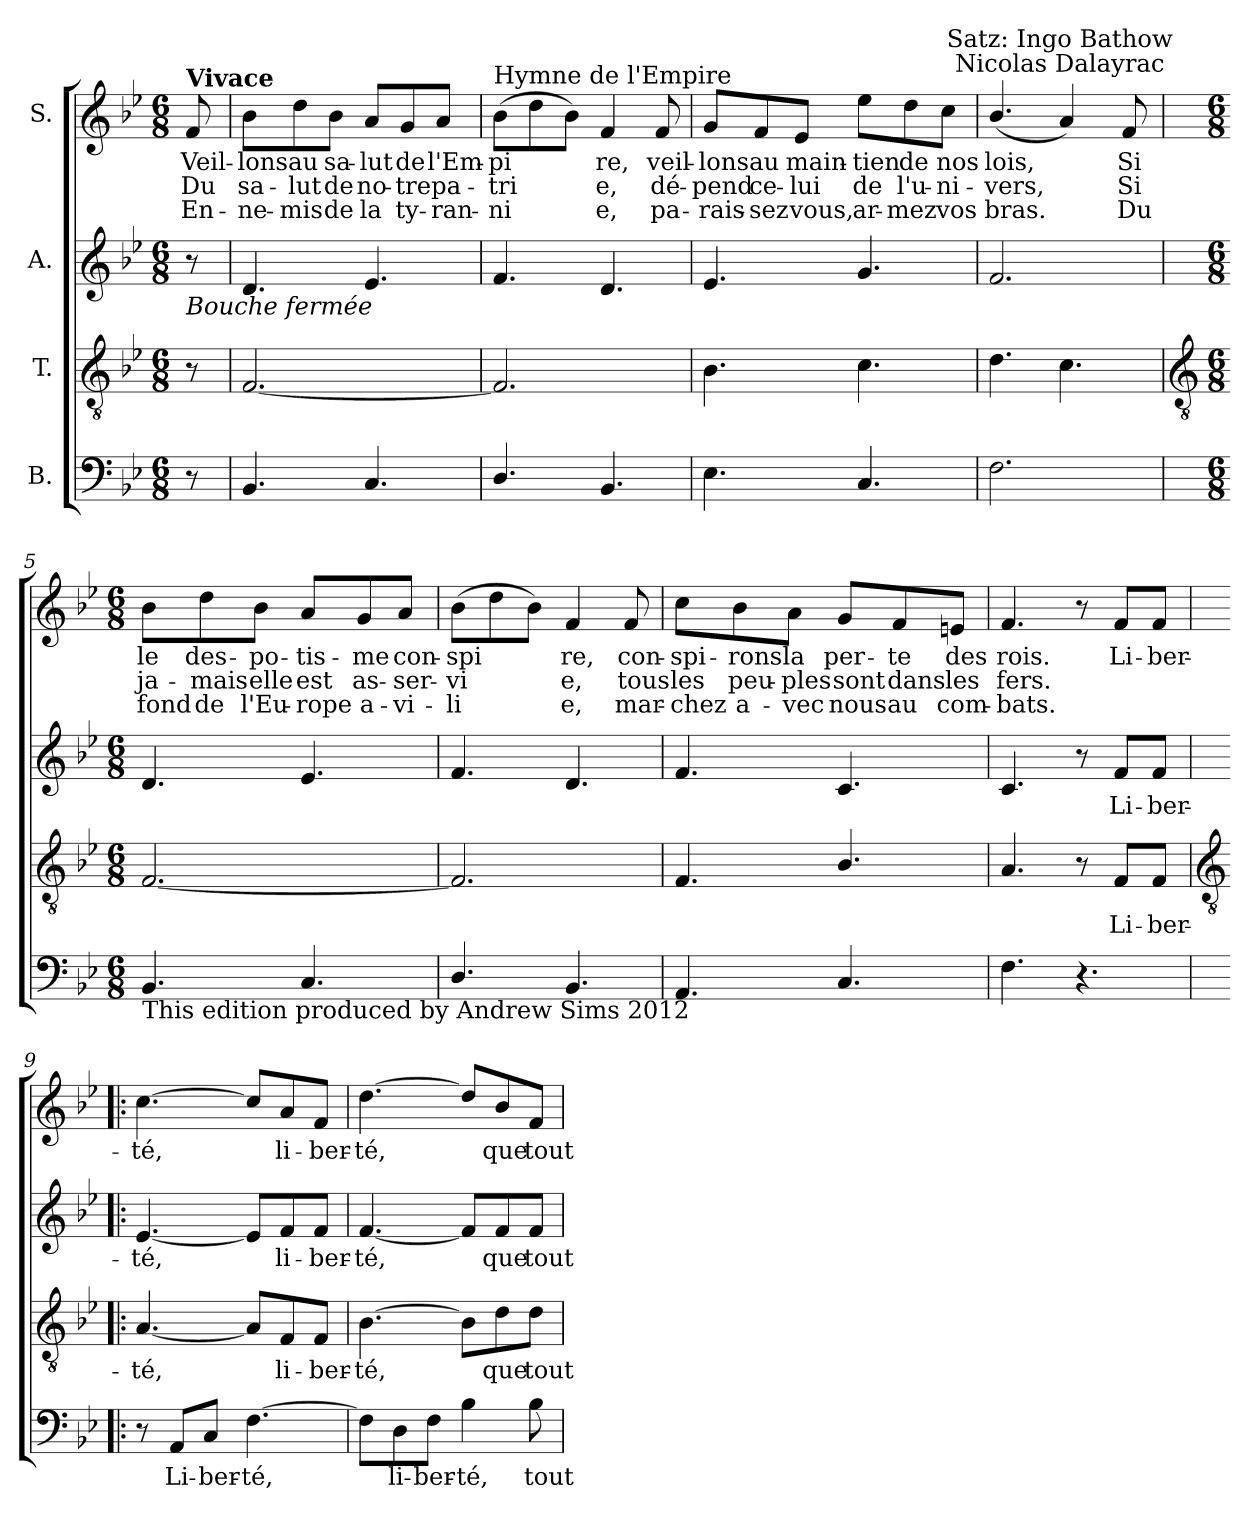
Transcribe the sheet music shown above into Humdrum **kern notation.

**kern	**text	**kern	**text	**kern	**text	**kern	**text	**text	**text
*part4	*part4	*part3	*part3	*part2	*part2	*part1	*part1	*part1	*part1
*staff4	*staff4	*staff3	*staff3	*staff2	*staff2	*staff1	*staff1	*staff1	*staff1
*I"B.	*	*I"T.	*	*I"A.	*	*I"S.	*	*	*
*clefF4	*	*clefGv2	*	*clefG2	*	*clefG2	*	*	*
*k[b-e-]	*	*k[b-e-]	*	*k[b-e-]	*	*k[b-e-]	*	*	*
*B-:	*	*B-:	*	*B-:	*	*B-:	*	*	*
*M6/8	*	*M6/8	*	*M6/8	*	*M6/8	*	*	*
=	=	=	=	=	=	=	=	=	=
!	!	!	!	!	!	!LO:TX:a:B:t=Vivace	!	!	!
!	!	!	!	!LO:TX:b:i:t=Bouche fermée	!	!	!	!	!
!	!	!	!	!	!	!	!LO:LY:b	!LO:LY:b	!LO:LY:b
8r	.	8r	.	8r	.	8f	Veil-	-Du	En-
=1	=1	=1	=1	=1	=1	=1	=1	=1	=1
!	!	!	!	!	!	!	!LO:LY:b	!LO:LY:b	!LO:LY:b
4.BB-	.	[2.F	.	4.d	.	8b-L	-lons	sa-	-ne-
!	!	!	!	!	!	!	!LO:LY:b	!LO:LY:b	!LO:LY:b
.	.	.	.	.	.	8dd	-au	lut	mis
!	!	!	!	!	!	!	!LO:LY:b	!LO:LY:b	!LO:LY:b
.	.	.	.	.	.	8b-J	sa-	-de	de
!	!	!	!	!	!	!	!LO:LY:b	!LO:LY:b	!LO:LY:b
4.C	.	.	.	4.e-	.	8aL	lut	no-	-la
!	!	!	!	!	!	!	!LO:LY:b	!LO:LY:b	!LO:LY:b
.	.	.	.	.	.	8g	de	tre	ty-
!	!	!	!	!	!	!	!LO:LY:b	!LO:LY:b	!LO:LY:b
.	.	.	.	.	.	8aJ	-l'Em-	-pa-	-ran-
=2	=2	=2	=2	=2	=2	=2	=2	=2	=2
!	!	!	!	!	!	!LO:TX:a:t=Hymne de l'Empire	!	!	!
!	!	!	!	!	!	!	!LO:LY:b	!LO:LY:b	!LO:LY:b
4.D/	.	2.F]	.	4.f	.	(>8b-L	-pi	tri	ni
.	.	.	.	.	.	8dd	.	.	.
.	.	.	.	.	.	8b-J)	.	.	.
!	!	!	!	!	!	!	!LO:LY:b	!LO:LY:b	!LO:LY:b
4.BB-	.	.	.	4.d	.	4f	re,	e,	e,
!	!	!	!	!	!	!	!LO:LY:b	!LO:LY:b	!LO:LY:b
.	.	.	.	.	.	8f	veil-	-dé-	-pa-
=3	=3	=3	=3	=3	=3	=3	=3	=3	=3
!	!	!	!	!	!	!	!LO:LY:b	!LO:LY:b	!LO:LY:b
4.E-	.	4.B-	.	4.e-	.	8gL	-lons	pend	rais-
!	!	!	!	!	!	!	!LO:LY:b	!LO:LY:b	!LO:LY:b
.	.	.	.	.	.	8f	-au	ce-	-sez
!	!	!	!	!	!	!	!LO:LY:b	!LO:LY:b	!LO:LY:b
.	.	.	.	.	.	8e-J	main-	-lui	vous,
!	!	!	!	!	!	!	!LO:LY:b	!LO:LY:b	!LO:LY:b
4.C	.	4.c	.	4.g	.	8ee-L	tien	de	ar-
!	!	!	!	!	!	!	!LO:LY:b	!LO:LY:b	!LO:LY:b
.	.	.	.	.	.	8dd	-de	l'u-	-mez
!	!	!	!	!	!	!	!LO:LY:b	!LO:LY:b	!LO:LY:b
.	.	.	.	.	.	8ccJ	nos	ni-	-vos
=4	=4	=4	=4	=4	=4	=4	=4	=4	=4
!	!	!	!	!	!	!	!LO:LY:b	!LO:LY:b	!LO:LY:b
2.F	.	4.d	.	2.f	.	(<4.b-/	lois,	vers,	bras.
!	!	!	!	!	!	!LO:TX:a:cj:t=Nicolas Dalayrac	!	!	!
!	!	!	!	!	!	!LO:TX:a:cj:t=Satz&colon; Ingo Bathow	!	!	!
.	.	4.c	.	.	.	4a)	.	.	.
!	!	!	!	!	!	!	!LO:LY:b	!LO:LY:b	!LO:LY:b
.	.	.	.	.	.	8f	Si	Si	Du
!!LO:LB:g=z
=5	=5	=5	=5	=5	=5	=5	=5	=5	=5
*	*	*clefGv2	*	*	*	*	*	*	*
*M6/8	*	*M6/8	*	*M6/8	*	*M6/8	*	*	*
!LO:TX:b:t=This edition produced by Andrew Sims 2012	!	!	!	!	!	!	!	!	!
!	!	!	!	!	!	!	!LO:LY:b	!LO:LY:b	!LO:LY:b
4.BB-	.	[2.F	.	4.d	.	8b-L	le	ja-	-fond
!	!	!	!	!	!	!	!LO:LY:b	!LO:LY:b	!LO:LY:b
.	.	.	.	.	.	8dd	des-	-mais	de
!	!	!	!	!	!	!	!LO:LY:b	!LO:LY:b	!LO:LY:b
.	.	.	.	.	.	8b-J	po-	-elle	l'Eu-
!	!	!	!	!	!	!	!LO:LY:b	!LO:LY:b	!LO:LY:b
4.C	.	.	.	4.e-	.	8aL	-tis-	-est	rope
!	!	!	!	!	!	!	!LO:LY:b	!LO:LY:b	!LO:LY:b
.	.	.	.	.	.	8g	me	as-	-a-
!	!	!	!	!	!	!	!LO:LY:b	!LO:LY:b	!LO:LY:b
.	.	.	.	.	.	8aJ	-con-	-ser-	-vi-
=6	=6	=6	=6	=6	=6	=6	=6	=6	=6
!	!	!	!	!	!	!	!LO:LY:b	!LO:LY:b	!LO:LY:b
4.D/	.	2.F]	.	4.f	.	(>8b-L	-spi	vi	li
.	.	.	.	.	.	8dd	.	.	.
.	.	.	.	.	.	8b-J)	.	.	.
!	!	!	!	!	!	!	!LO:LY:b	!LO:LY:b	!LO:LY:b
4.BB-	.	.	.	4.d	.	4f	re,	e,	e,
!	!	!	!	!	!	!	!LO:LY:b	!LO:LY:b	!LO:LY:b
.	.	.	.	.	.	8f	con-	-tous	mar-
=7	=7	=7	=7	=7	=7	=7	=7	=7	=7
!	!	!	!	!	!	!	!LO:LY:b	!LO:LY:b	!LO:LY:b
4.AA	.	4.F	.	4.f	.	8ccL	-spi-	-les	chez
!	!	!	!	!	!	!	!LO:LY:b	!LO:LY:b	!LO:LY:b
.	.	.	.	.	.	8b-	rons	peu-	-a-
!	!	!	!	!	!	!	!LO:LY:b	!LO:LY:b	!LO:LY:b
.	.	.	.	.	.	8aJ	-la	ples	vec
!	!	!	!	!	!	!	!LO:LY:b	!LO:LY:b	!LO:LY:b
4.C	.	4.B-/	.	4.c	.	8gL	per-	-sont	nous
!	!	!	!	!	!	!	!LO:LY:b	!LO:LY:b	!LO:LY:b
.	.	.	.	.	.	8f	te	dans	au
!	!	!	!	!	!	!	!LO:LY:b	!LO:LY:b	!LO:LY:b
.	.	.	.	.	.	8enJ	des	les	com-
=8	=8	=8	=8	=8	=8	=8	=8	=8	=8
!	!	!	!	!	!	!	!LO:LY:b	!LO:LY:b	!LO:LY:b
4.F	.	4.A	.	4.c	.	4.f	-rois.	fers.	bats.
4.r	.	8r	.	8r	.	8r	.	.	.
!	!	!	!LO:LY:b	!	!LO:LY:b	!	!LO:LY:b	!	!
.	.	8FL	Li-	8fL	Li-	8fL	Li-	.	.
!	!	!	!LO:LY:b	!	!LO:LY:b	!	!LO:LY:b	!	!
.	.	8FJ	-ber-	8fJ	-ber-	8fJ	-ber-	.	.
!!LO:LB:g=z
=9!|:	=9!|:	=9!|:	=9!|:	=9!|:	=9!|:	=9!|:	=9!|:	=9!|:	=9!|:
*	*	*clefGv2	*	*	*	*	*	*	*
!	!	!	!LO:LY:b	!	!LO:LY:b	!	!LO:LY:b	!	!
8r	.	[4.A	-té,	[4.e-	-té,	[4.cc	-té,	.	.
!	!LO:LY:b	!	!	!	!	!	!	!	!
8AAL	Li-	.	.	.	.	.	.	.	.
!	!LO:LY:b	!	!	!	!	!	!	!	!
8CJ	-ber-	.	.	.	.	.	.	.	.
!	!LO:LY:b	!	!	!	!	!	!	!	!
[4.F	-té,	8AL]	.	8e-L]	.	8ccL]	.	.	.
!	!	!	!LO:LY:b	!	!LO:LY:b	!	!LO:LY:b	!	!
.	.	8F	li-	8f	li-	8a	li-	.	.
!	!	!	!LO:LY:b	!	!LO:LY:b	!	!LO:LY:b	!	!
.	.	8FJ	-ber-	8fJ	-ber-	8fJ	-ber-	.	.
=10	=10	=10	=10	=10	=10	=10	=10	=10	=10
!	!	!	!LO:LY:b	!	!LO:LY:b	!	!LO:LY:b	!	!
8FL]	.	[4.B-	-té,	[4.f	-té,	[4.dd	-té,	.	.
!	!LO:LY:b	!	!	!	!	!	!	!	!
8D	li-	.	.	.	.	.	.	.	.
!	!LO:LY:b	!	!	!	!	!	!	!	!
8FJ	-ber-	.	.	.	.	.	.	.	.
!	!LO:LY:b	!	!	!	!	!	!	!	!
4B-	-té,	8B-L]	.	8fL]	.	8ddL]	.	.	.
!	!	!	!LO:LY:b	!	!LO:LY:b	!	!LO:LY:b	!	!
.	.	8d	que	8f	que	8b-	que	.	.
!	!LO:LY:b	!	!LO:LY:b	!	!LO:LY:b	!	!LO:LY:b	!	!
8B-	tout	8dJ	tout	8fJ	tout	8fJ	tout	.	.
=	=	=	=	=	=	=	=	=	=
*-	*-	*-	*-	*-	*-	*-	*-	*-	*-
